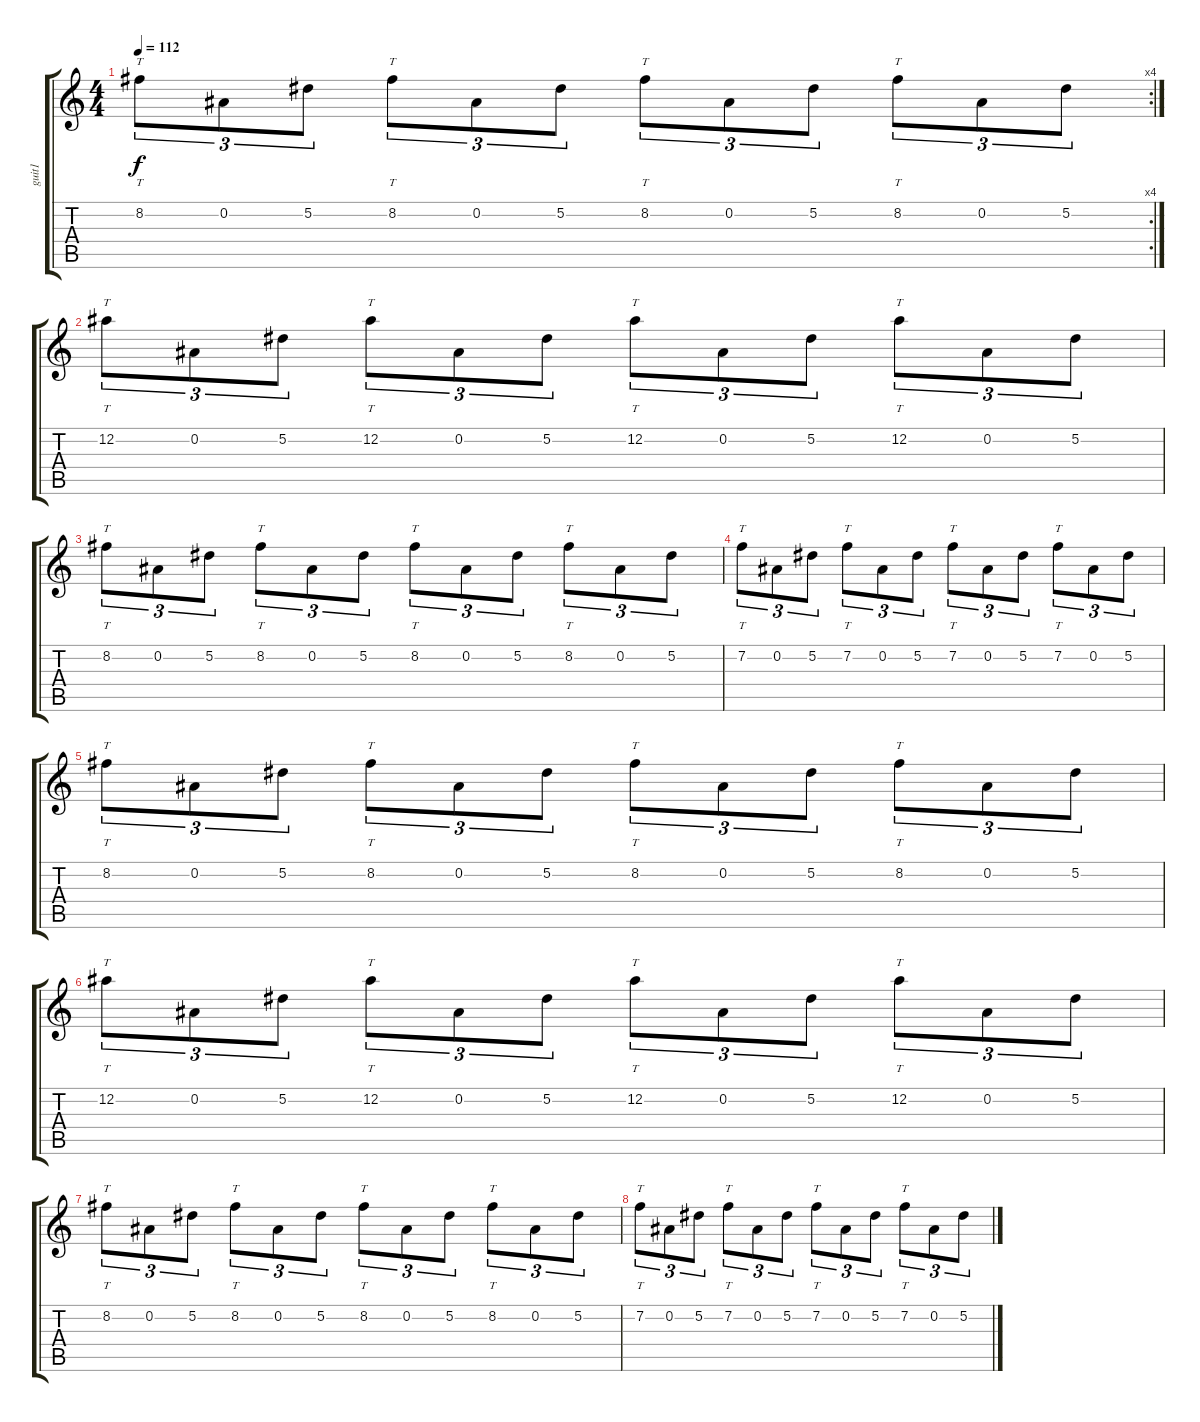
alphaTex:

\track ("guit1" "guit1") {instrument overdrivenguitar}
\staff {score tabs}
\tuning (Eb4 Bb3 Gb3 Db3 Ab2 Eb2) {hide}
\rc 4
\ts (4 4)
\tempo 112
\clef g2
\ks c
8.2.8{tt tu (3 2) dy f} 0.2.8{tu (3 2)} 5.2.8{tu (3 2)} 8.2.8{tt tu (3 2)} 0.2.8{tu (3 2)} 5.2.8{tu (3 2)} 8.2.8{tt tu (3 2)} 0.2.8{tu (3 2)} 5.2.8{tu (3 2)} 8.2.8{tt tu (3 2)} 0.2.8{tu (3 2)} 5.2.8{tu (3 2)} |
12.2.8{tt tu (3 2)} 0.2.8{tu (3 2)} 5.2.8{tu (3 2)} 12.2.8{tt tu (3 2)} 0.2.8{tu (3 2)} 5.2.8{tu (3 2)} 12.2.8{tt tu (3 2)} 0.2.8{tu (3 2)} 5.2.8{tu (3 2)} 12.2.8{tt tu (3 2)} 0.2.8{tu (3 2)} 5.2.8{tu (3 2)} |
8.2.8{tt tu (3 2)} 0.2.8{tu (3 2)} 5.2.8{tu (3 2)} 8.2.8{tt tu (3 2)} 0.2.8{tu (3 2)} 5.2.8{tu (3 2)} 8.2.8{tt tu (3 2)} 0.2.8{tu (3 2)} 5.2.8{tu (3 2)} 8.2.8{tt tu (3 2)} 0.2.8{tu (3 2)} 5.2.8{tu (3 2)} |
7.2.8{tt tu (3 2)} 0.2.8{tu (3 2)} 5.2.8{tu (3 2)} 7.2.8{tt tu (3 2)} 0.2.8{tu (3 2)} 5.2.8{tu (3 2)} 7.2.8{tt tu (3 2)} 0.2.8{tu (3 2)} 5.2.8{tu (3 2)} 7.2.8{tt tu (3 2)} 0.2.8{tu (3 2)} 5.2.8{tu (3 2)} |
8.2.8{tt tu (3 2)} 0.2.8{tu (3 2)} 5.2.8{tu (3 2)} 8.2.8{tt tu (3 2)} 0.2.8{tu (3 2)} 5.2.8{tu (3 2)} 8.2.8{tt tu (3 2)} 0.2.8{tu (3 2)} 5.2.8{tu (3 2)} 8.2.8{tt tu (3 2)} 0.2.8{tu (3 2)} 5.2.8{tu (3 2)} |
12.2.8{tt tu (3 2)} 0.2.8{tu (3 2)} 5.2.8{tu (3 2)} 12.2.8{tt tu (3 2)} 0.2.8{tu (3 2)} 5.2.8{tu (3 2)} 12.2.8{tt tu (3 2)} 0.2.8{tu (3 2)} 5.2.8{tu (3 2)} 12.2.8{tt tu (3 2)} 0.2.8{tu (3 2)} 5.2.8{tu (3 2)} |
8.2.8{tt tu (3 2)} 0.2.8{tu (3 2)} 5.2.8{tu (3 2)} 8.2.8{tt tu (3 2)} 0.2.8{tu (3 2)} 5.2.8{tu (3 2)} 8.2.8{tt tu (3 2)} 0.2.8{tu (3 2)} 5.2.8{tu (3 2)} 8.2.8{tt tu (3 2)} 0.2.8{tu (3 2)} 5.2.8{tu (3 2)} |
7.2.8{tt tu (3 2)} 0.2.8{tu (3 2)} 5.2.8{tu (3 2)} 7.2.8{tt tu (3 2)} 0.2.8{tu (3 2)} 5.2.8{tu (3 2)} 7.2.8{tt tu (3 2)} 0.2.8{tu (3 2)} 5.2.8{tu (3 2)} 7.2.8{tt tu (3 2)} 0.2.8{tu (3 2)} 5.2.8{tu (3 2)}
